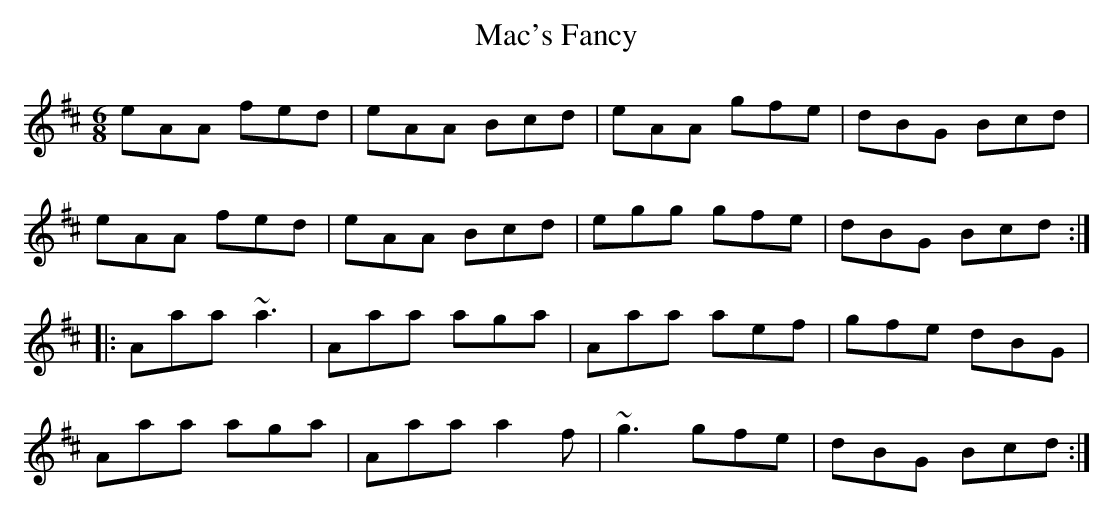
X:1
T:Mac's Fancy
M:6/8
L:1/8
K:Amix
eAA fed|eAA Bcd|eAA gfe|dBG Bcd|!
eAA fed|eAA Bcd|egg gfe|dBG Bcd:|!
|:Aaa ~a3|Aaa aga|Aaa aef|gfe dBG|!
Aaa aga|Aaa a2f|~g3 gfe|dBG Bcd:|!
